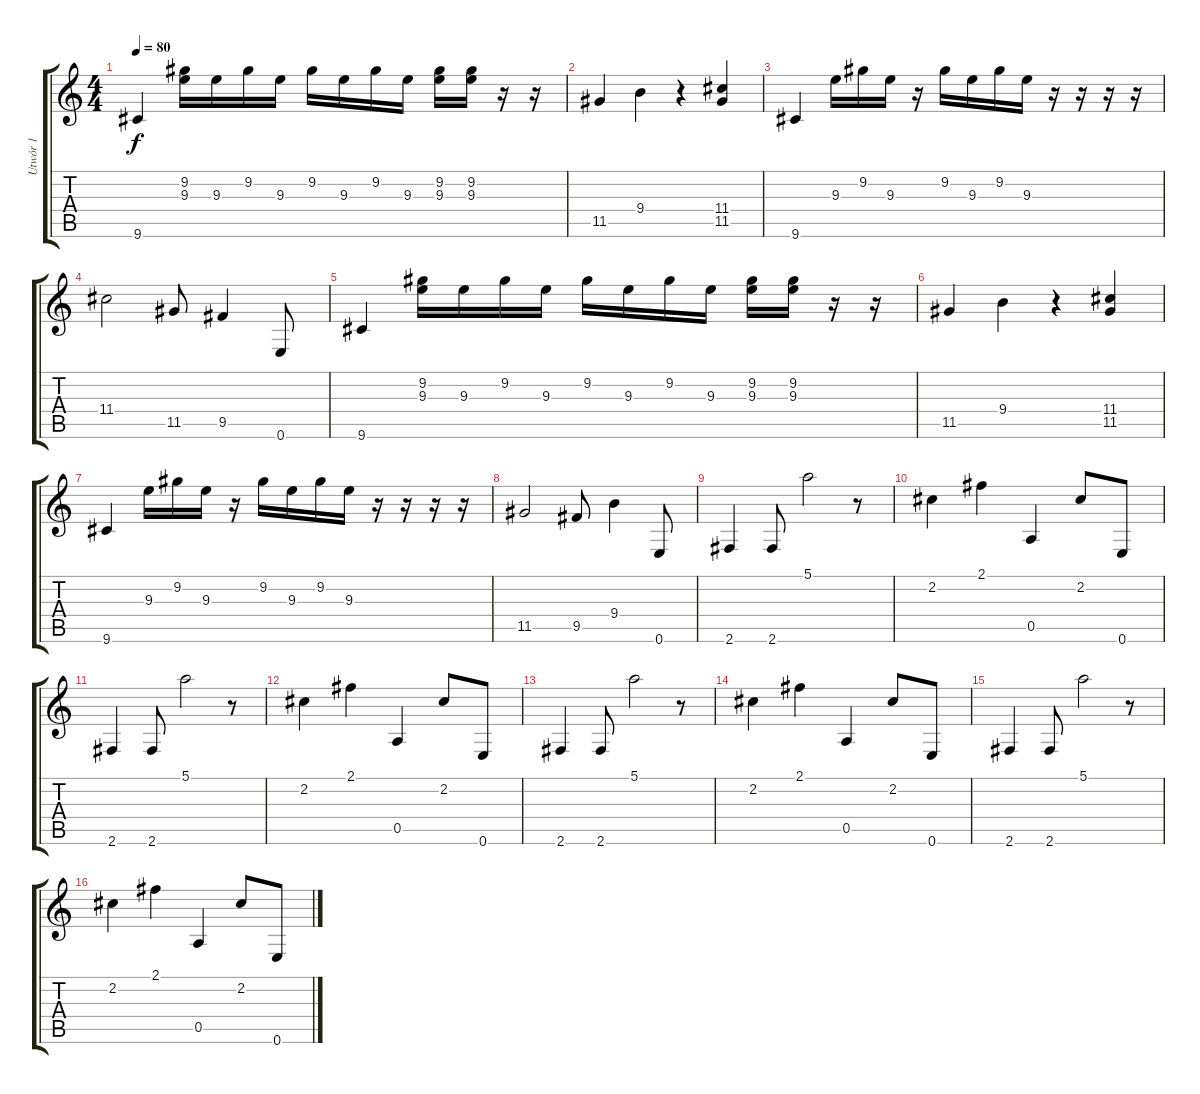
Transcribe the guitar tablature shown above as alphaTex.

\track ("Utwór 1" "Utwór 1") {instrument electricguitarjazz}
\staff {score tabs}
\tuning (E4 B3 G3 D3 A2 E2) {hide}
\ts (4 4)
\tempo 80
\clef g2
\ks c
9.6.4{dy f instrument electricguitarjazz} (9.2 9.3).16 9.3.16 9.2.16 9.3.16 9.2.16 9.3.16 9.2.16 9.3.16 (9.2 9.3).16 (9.2 9.3).16 r.16 r.16 |
11.5.4 9.4.4 r.4 (11.4 11.5).4 |
9.6.4 9.3.16 9.2.16 9.3.16 r.16 9.2.16 9.3.16 9.2.16 9.3.16 r.16 r.16 r.16 r.16 |
11.4.2 11.5.8 9.5.4 0.6.8 |
9.6.4 (9.2 9.3).16 9.3.16 9.2.16 9.3.16 9.2.16 9.3.16 9.2.16 9.3.16 (9.2 9.3).16 (9.2 9.3).16 r.16 r.16 |
11.5.4 9.4.4 r.4 (11.4 11.5).4 |
9.6.4 9.3.16 9.2.16 9.3.16 r.16 9.2.16 9.3.16 9.2.16 9.3.16 r.16 r.16 r.16 r.16 |
11.5.2 9.5.8 9.4.4 0.6.8 |
2.6.4 2.6.8 5.1.2 r.8 |
2.2.4 2.1.4 0.5.4 2.2.8 0.6.8 |
2.6.4 2.6.8 5.1.2 r.8 |
2.2.4 2.1.4 0.5.4 2.2.8 0.6.8 |
2.6.4 2.6.8 5.1.2 r.8 |
2.2.4 2.1.4 0.5.4 2.2.8 0.6.8 |
2.6.4 2.6.8 5.1.2 r.8 |
2.2.4 2.1.4 0.5.4 2.2.8 0.6.8
